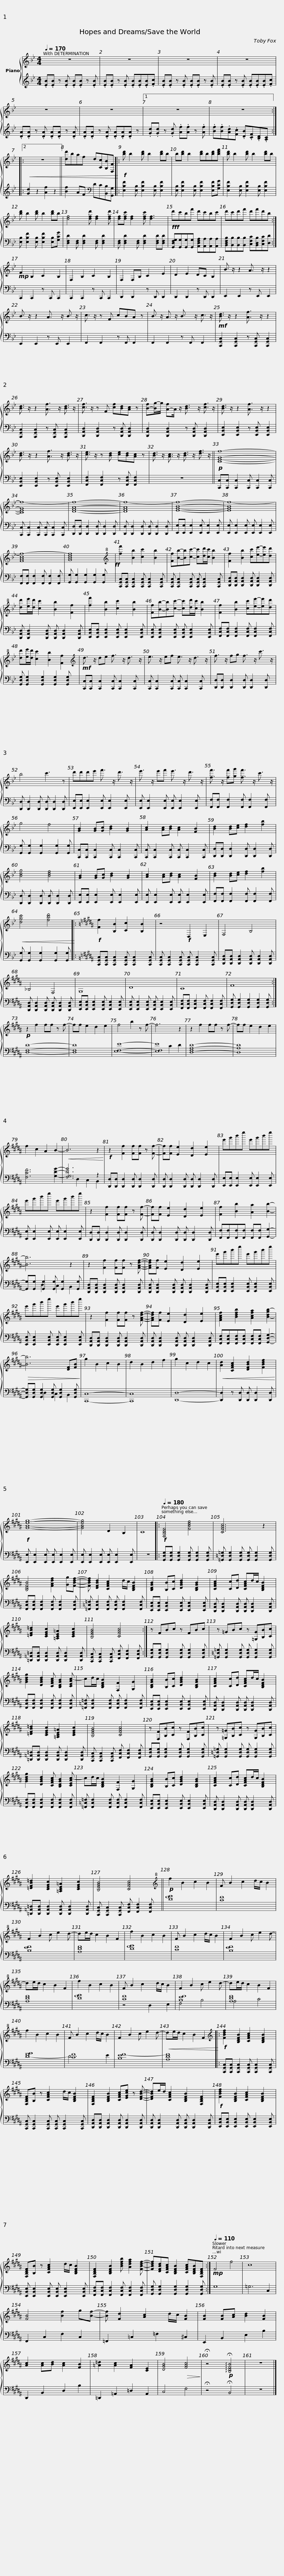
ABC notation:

X:1
%%score { 1 | ( 2 3 ) }
L:1/8
Q:1/4=170
M:4/4
I:linebreak $
K:Bb
V:1 treble
V:2 treble
V:3 treble
V:1
 z8 | z8 | z8 | z8 | z8 |$ %5
 z8 |1 z8 | z8 ::2!<(! z8 || [dd']baf d[Cc][B,B][F,F]!<)! |:$ %10
!f! [bd'] b2 [bd'] b2 [bd']b | b[bd'] b2 [bd']b[bd'][bd'f'] | [bd'] b2 [bd'] b2 [bd']b | [bd'] b2 [bd'] b2 [bd']b |$ [df]4 [dfd'] [df]2 [dfd'] | %15
 [df][dfc'] [df]2 [dfc'] [df]3 |!fff! d'c'bf' d'c'bc' | d'c'd'f' d'f'd'b :|!mp! F2 B,2 C2 B,2 |$ F,2 B,2 C2 B,2 | %20
 F,2 F,B, C2 E2 | D2 E2 DC B,2 | B3/2 z/ z2 A3/2 z/ z2 | B3/2 z/ z2 A3/2 z/ B3/2 z/ |$ c3/2 z/ z F cBA z | %25
 B3/2 z/ A3/2 z/ B3/2 z/ c3/2 z/ |!mf! [Bd]3/2 z/ z2 [Af]3/2 z/ z2 | [Bd]3/2 z/ z2 [Af]3/2 z/ [Bd]3/2 z/ | [cf]3/2 z/ z F [cf][Bd][Ac] z |$ [B-f][Bg-]/g/ [A-f]A/ z/ [Bd]3/2 z/ [cf]3/2 z/ | %30
 [Bd]3/2 z/ z2 [Af]3/2 z/ z2 | [Bd]3/2 z/ z2 [Af]3/2 z/ [Bd]3/2 z/ | [ce]3/2 z/ z [Bd] [ce][Bd][Ac] z |$ [Bd]3/2 z/ [Ac]3/2 z/ [Bd]3/2 z/ [df]3/2 z/ ||!p! [CEGf]8- | %35
 [CEGf-]8 | [DFAf]8- |$ [DFAf-]8 | [EGBf]8- | [EGBf-]8 | %40
 [FAcf-]8 | [GBdf]8!ff! |$[K:treble+8] [ff']2 [Bb]2 [cc']2 [Bb]2 | [Ff][Bb]-[Bb][cc']- [cc'][dd']/[cc']/ [Bb]2 | [Ff]2 [Bb]2 [cc'][ee']-[ee'][dd'] | %45
 [dd'][ee']/[dd']/ [cc']2 [Bb]2 [Ff]2 |$ [ff']2 [Bb]2 [cc']2 [Bb]2 | [Ff][Bb]-[Bb][cc']- [cc'][dd']/[cc']/ [Bb]2 | [Ff]2 [Bb]2 [cc'][ee']-[ee'][dd'] | [dd'][ee']/[dd']/ [cc']2 [Bb]2 [Ff]2 |$ %50
[K:treble]!mf! d3/2 z/ de f3/2 z/ d3/2 z/ | e3/2 z/ ef e3/2 z/ d3/2 z/ | f3/2 z/ fg f3/2 z/ c'3/2 z/ | b4 c'3 z |$ d'd'd'e' f'3/2 z/ d'3/2 z/ | %55
 e'3/2 z/ e'f' e'3/2 z/ d'3/2 z/ | [ff']3/2 z/ [ff'][gg'] [ff']3/2 z/ c'3/2 z/ | g4 f4 |$ [GB]2 [GB][Gc] [Bd]2 [GB]2 | [Ac]2 [Ac][Bd] [Ac]2 [FB]2 | %60
 [Bd]2 [Bd][ce] [df]2 [fb]2 | [Bdg]4 [Bdf]4 |$ [GB]2 [GB][Gc] [Bd]2 [GB]2 | [Ac]2 [Ac][Bd] [Ac]2 [FB]2 | [Bd]2 [Bd][ce] [df]2 [fb]2 | %65
!<(! [dgc']4 [fbd']4!<)! |:$[K:B]!f! [Ff]2 [B,B]2 [Cc]2 [B,B]2 | z4!f! D,2 E,2 | F,4 B,4 | _B,4 F,4 |$ %70
 G,8 | D8 | C8 | F8 :|!p! z2 f2 ff z f- |$ %75
 ff e2 d2 e2 | f4 b2 z f- | f6 z2 | z2 f2 ff z f- | ff e2 d2 e2 | %80
 f2 c2 A2 B2- |!<(! B6 z2!<)! |$!f! z2 [Ff]2 [Ff][Ff] z [Ff]- | [Ff][Ff] [Ee]2 [Dd]2 [Ee]2 | e'g'b'e'' e'g'b'e'' | %85
 e'g'b'e'' e'g'b'e'' |$ z2 [Ff]2 [Ff][Ff] z [Ff]- | [Ff][Ff] [Ee]2 [Dd]2 [Ee]2 | [Ff]2 [Bb]2 [Aa]2 [Bb]2- | [Bb]6 z2 |$ %90
 z2 [Ff]2 [Ff][Ff] z [FAdf]- | [FAdf][Ff] [Ee]2 [Dd]2 [Ee]2 | e'g'b'e'' e'g'b'e'' | e'g'b'e'' e'g'b'e'' |$ z2 [Ff]2 [Ff][Ff] z [FAdf]- | %95
 [FAdf][Ff] [Ee]2 [Dd]2 [Ee]2 | [FAcf]2 [Bdfb]2 [Acfa]2 [B-dgb-]2 |!>(! [Bb]6 [DF][FB]!>)! | g2 B2 c2 B2 |$ d2 B2 d2 f2 | %100
 g2 c2 d2 c2 |!<(! [Ad]2 [CFAc]2 [DFBd]2 [FBdf]2!<)! |!f! [GBeg]8- | [GBeg]4 D2 B,2 | C8 |:$ %105
[Q:1/4=180]!f! [F,B,DF]4 [FBdf]4 | [CFAc]6 z2 | [B,DFB]4 [FAdf]2 [Gg][FBdf]- | [FBdf] [DFBd]2 [CFAc]2 d/c/ [B,DFB]2 |$ [B,DGB]2 [B,B][Cc] [DGBd]2 [B,DGB]2 | %110
 [CFAc]2 [Cc][Dd] [CFAc]d/c/ [B,DFB]2 | [=DFB=d]2 [CEGc]2 [=A,CE=A]2 [CEGc]2 | [B,EGB]4 [CFAc]4 :|$ z FBc z FBc | z =GBc z [=G,G][B,B][Cc] | %115
 [GBdg]2 [DGBd]2 [CFAc] [B,DGB]2 [CEAc-] | cd/c/ [B,DFB]2 [F,F]2 [G,G]2 |$ [B,DGB]2 [B,B][Cc] [DGBd]2 [B,DGB]2 | [CFAc]2 [Cc][Dd] [CFAc]d/c/ [B,DFB]2 | [=DFB=d]2 [CEGc]2 [=A,CE=A]2 [CEGc]2 | %120
 [B,EGB]4 [CFAc]4 |$ z [F,F][B,B][Cc] z [F,F][B,B][Cc] | z [=G,=G][B,B][Cc] z [G,G][B,B][Cc] | [GBdg]2 [DGBd]2 [CFAc] [B,DGB]2 [CEAc-] | cd/c/ [B,DFB]2 [F,F]2 [G,G]2 |$ %125
 [B,DGB]2 [B,B][Cc] [DGBd]2 [B,DGB]2 | [CFAc]2 [Cc][Dd] [CFAc]d/c/ [B,DFB]2 | [=DFB=d]2 [CEGc]2 [=A,CE=A]2 [CEGc]2 | [B,EGB]4 [CFAc]4 ||$[K:treble+8]!p! f2 B2 c2 B2 | %130
 F B2 c2 d/c/ B2 | F2 B2 c e2 d- | de/d/ c2 B2 F2 | f2 B2 c2 B2 | F B2 c2 d/c/ B2 | %135
 F2 B2 c e2 d- |$ de/d/ c2 B2 F2 | f2 B2 c2 B2 | F B2 c2 d/c/ B2 | F2 B2 c e2 d- | %140
 de/d/ c2 B2 F2 | f2 B2 c2 B2 | F B2 c2 d/c/ B2 |$ F2 B2 c e2 d- |!<(! de/d/ c2 B2 F2!<)! |: %145
[K:treble]!f! [FBdf]2 [B,DFB]2 [CFAc]2 [B,DFB]2 | [F,B,DF][B,B] z [CFAc]2 d/c/ [B,DFB]2 | [F,B,DF]2 [B,DFB]2 [CFAc][EGce] z [DFBd]- |$ [DFBd]e/d/ [CFAc]2 [B,DFB]2 [F,B,DF]2 |!f! [FBdf]2 [B,DFB]2 [CFAc]2 [B,DFB]2 | %150
 [F,B,DF][B,B] z [CFAc]2 d/c/ [B,DFB]2 | [F,B,DF]2 [B,DFB]2 [Bdfb] [Adfa]2 [FBdf]- |$ [FBdf][DFBd][CFAc] [B,DFB]2 [CFAc][B,DFB][F,B,DF] :|[Q:1/4=110]!mp! F4 f4 | c8 | %155
 [FB]4 [Bf]2 g[Bf]- | [Bf] [Fd]2 [Ac]2 d/c/ [FB]2 | [FB]2 [FB][Ac] [Bd]2 [FB]2 | [Ac]2 [Ac][Bd] [Ac]2 [FB]2 |$ [=A=d]2 [Ac]2 [FA]2 [CE]2 | %160
 [DGB]4!>(! [FAc]4!>)! | !fermata!z4!p! !arpeggio!!fermata![B,DFB]4 | z8 |] %163
V:2
 .[EB].[EB] z .[EB] .[EB].[EB] z .[EB] | .[EB].[EB] z .[EB] .[EB].[EB].[EB].[Fc] | .[EB].[EB] z .[EB] .[EB].[EB] z .[EB] | .[EB].[EB] z .[EB] .[EB].[EB].[EB].[Fc] | .[DA].[DA] z .[DA] .[DA].[DA] z .[DA] |$ %5
 .[DA].[DA] z .[DA] .[DA].[DA].[DA] z |1 .[Gd].[Gd] z .[Gd] .[Af].[Af] z .[Af] | .[Bf].[Bf].[Ad].[Fc] .[DB].[CF].[B,D].[A,C] ::2 [Gd]2 z2 [Af]2 z2 || [Bf]2 AF[K:bass] DC[B,,B,][G,,G,] |:$ %10
 [E,B,F]2 [E,B,] [E,B,F]2 [E,B,] [E,B,F]2 | [E,B,] [E,B,F]2 [E,B,] [E,B,F]2 [E,B,F][G,CG] | [E,B,F]2 [E,B,] [E,B,F]2 [E,B,] [E,B,F]2 | [E,B,] [E,B,F]2 [E,B,] [E,B,F]2 [E,B,][G,CG] |$ [D,F,D]2 [D,F,] [D,F,D]2 [D,F,] [D,F,D]2 | %15
 [D,F,] [D,F,D]2 [D,F,] [D,F,D]2 [D,F,D][D,F,D] | [G,,D,F,G,][G,,G,][G,,G,][G,,G,] [A,,D,F,A,][A,,A,][A,,A,][A,,A,] | [B,,D,F,B,][B,,B,][B,,B,][B,,B,] [C,F,C][B,,D,B,][C,F,C][D,D] :| C,,2 C,,2 z C,, C,,2 |$ C,,2 C,,2 z C,, C,,2 | %20
 D,,2 D,,2 z D,, D,,2 | D,,2 D,,2 z D,, D,,2 | E,,2 E,,2 z E,, E,,2 | E,,2 E,,2 z E,, E,,2 |$ F,,2 F,,2 z F,, F,,2 | %25
 F,,2 F,,2 z F,, F,,2 | [C,,G,,C,]2 [C,,G,,C,]2 z [C,,G,,C,] [C,,G,,C,]2 | [C,,G,,C,]2 [C,,G,,C,]2 z [C,,G,,C,] [C,,G,,C,]2 | [D,,A,,D,]2 [D,,A,,D,]2 z [D,,A,,D,] [D,,A,,D,]2 |$ [D,,A,,D,]2 [D,,A,,D,]2 z [D,,A,,D,] [D,,A,,D,]2 | %30
 [E,,B,,E,]2 [E,,B,,E,]2 z [E,,B,,E,] [E,,B,,E,]2 | [E,,B,,E,]2 [E,,B,,E,]2 z [E,,B,,E,] [E,,B,,E,]2 | [F,,C,F,]2 [F,,C,F,]2 z [F,,C,F,] [F,,C,F,]2 |$ z8 || [C,,C,][C,,C,] [C,,C,]2 [C,,C,] [C,,C,]2 [C,,C,] | %35
 [C,,C,] [C,,C,]2 [C,,C,] [C,,C,] [C,,C,]2 [C,,C,] | [D,,D,][D,,D,] [D,,D,]2 [D,,D,] [D,,D,]2 [D,,D,] |$ [D,,D,] [D,,D,]2 [D,,D,] [D,,D,] [D,,D,]2 [D,,D,] | [E,,E,][E,,E,] [E,,E,]2 [E,,E,] [E,,E,]2 [E,,E,] | [E,,E,] [E,,E,]2 [E,,E,] [E,,E,] [E,,E,]2 [E,,E,] | %40
 [F,,F,][F,,F,] [F,,F,]2 [F,,F,] [F,,F,]2 [F,,F,] | [G,,G,] [G,,G,]2 [G,,G,]2 [G,,G,]2 [G,,G,] |$ [C,,G,,C,][C,,G,,C,] [C,,G,,C,]2 [C,,G,,C,] [C,,G,,C,]2 [C,,G,,C,] | [C,,G,,C,] [C,,G,,C,]2 [C,,G,,C,] [C,,G,,C,] [C,,G,,C,]2 [C,,G,,C,] | [D,,A,,D,][D,,A,,D,] [D,,A,,D,]2 [D,,A,,D,] [D,,A,,D,]2 [D,,A,,D,] | %45
 [D,,A,,D,] [D,,A,,D,]2 [D,,A,,D,] [D,,A,,D,] [D,,A,,D,]2 [D,,A,,D,] |$ [E,,B,,E,][E,,B,,E,] [E,,B,,E,]2 [E,,B,,E,] [E,,B,,E,]2 [E,,B,,E,] | [E,,B,,E,] [E,,B,,E,]2 [E,,B,,E,] [E,,B,,E,] [E,,B,,E,]2 [E,,B,,E,] | [F,,C,F,][F,,C,F,] [F,,C,F,]2 [F,,C,F,] [F,,C,F,]2 [F,,C,F,] | [G,,D,G,] [G,,D,G,]2 [G,,D,G,]2 [G,,D,G,]2 [G,,D,G,] |$ %50
 [C,,C,][C,,C,] [C,,C,]2 [C,,C,] [C,,C,]2 [C,,C,] | [C,,C,] [C,,C,]2 [C,,C,] [C,,C,] [C,,C,]2 [C,,C,] | [D,,D,][D,,D,] [D,,D,]2 [D,,D,] [D,,D,]2 [D,,D,] | [D,,D,] [D,,D,]2 [D,,D,] [D,,D,] [D,,D,]2 [D,,D,] |$ [E,,E,][E,,E,] [E,,E,]2 [E,,E,] [E,,E,]2 [E,,E,] | %55
 [E,,E,] [E,,E,]2 [E,,E,] [E,,E,] [E,,E,]2 [E,,E,] | [F,,F,][F,,F,] [F,,F,]2 [F,,F,] [F,,F,]2 [F,,F,] | [G,,G,] [G,,G,]2 [G,,G,]2 [G,,G,]2 [G,,G,] |$ [C,,C,][C,,C,] [C,,C,]2 [C,,C,] [C,,C,]2 [C,,C,] | [C,,C,] [C,,C,]2 [C,,C,] [C,,C,] [C,,C,]2 [C,,C,] | %60
 [D,,D,][D,,D,] [D,,D,]2 [D,,D,] [D,,D,]2 [D,,D,] | [D,,D,] [D,,D,]2 [D,,D,] [D,,D,] [D,,D,]2 [D,,D,] |$ [E,,E,][E,,E,] [E,,E,]2 [E,,E,] [E,,E,]2 [E,,E,] | [E,,E,] [E,,E,]2 [E,,E,] [E,,E,] [E,,E,]2 [E,,E,] | [F,,F,][F,,F,] [F,,F,]2 [F,,F,] [F,,F,]2 [F,,F,] | %65
 [G,,G,] [G,,G,]2 [G,,G,]2 [G,,G,]2 [G,,G,] |:$[K:B] [C,,G,,C,][C,,G,,C,] [C,,G,,C,]2 [C,,G,,C,] [C,,G,,C,]2 [C,,G,,C,] | [C,,G,,C,] [C,,G,,C,]2 [C,,G,,C,] [C,,G,,C,] [C,,G,,C,]2 [C,,G,,C,] | [D,,A,,D,][D,,A,,D,] [D,,A,,D,]2 [D,,A,,D,] [D,,A,,D,]2 [D,,A,,D,] | [D,,A,,D,] [D,,A,,D,]2 [D,,A,,D,] [D,,A,,D,] [D,,A,,D,]2 [D,,A,,D,] |$ %70
 [E,,B,,E,][E,,B,,E,] [E,,B,,E,]2 [E,,B,,E,] [E,,B,,E,]2 [E,,B,,E,] | [E,,B,,E,] [E,,B,,E,]2 [E,,B,,E,] [E,,B,,E,] [E,,B,,E,]2 [E,,B,,E,] | [F,,C,F,][F,,C,F,] [F,,C,F,]2 [F,,C,F,] [F,,C,F,]2 [F,,C,F,] | [G,,D,G,] [G,,D,G,]2 [G,,D,G,]2 [G,,D,G,]2 [G,,D,G,] :| [D,F,D]8- |$ %75
 [D,F,D]8 | [E,F,E]8- | [E,F,E]8 | [D,A,D]8- | [D,A,D]8 | %80
 [F,CF]6 [G,DG]2- | [F,G,DG]6 z2 |$ [D,,D,][D,,D,] [D,,D,]2 [D,,D,] [D,,D,]2 [D,,D,] | [D,,D,] [D,,D,]2 [D,,D,] [D,,D,] [D,,D,]2 [D,,D,] | [E,,E,][E,,E,] [E,,E,]2 [E,,E,] [E,,E,]2 [E,,E,] | %85
 [E,,E,] [E,,E,]2 [E,,E,] [E,,E,] [E,,E,]2 [E,,E,] |$ [D,,D,][D,,D,] [D,,D,]2 [D,,D,] [D,,D,]2 [D,,D,] | [D,,D,] [D,,D,]2 [D,,D,] [D,,D,] [D,,D,]2 [D,,D,] | [F,,F,][F,,F,][F,,F,][F,,F,] [F,,F,][F,,F,] [G,,G,]2- | [G,,G,][G,,G,] [G,,G,]2 [G,,G,] [G,,G,]2 [G,,G,] |$ %90
 [D,,A,,D,][D,,A,,D,] [D,,A,,D,]2 [D,,A,,D,] [D,,A,,D,]2 [D,,A,,D,] | [D,,A,,D,] [D,,A,,D,]2 [D,,A,,D,] [D,,A,,D,] [D,,A,,D,]2 [D,,A,,D,] | [E,,B,,E,][E,,B,,E,] [E,,B,,E,]2 [E,,B,,E,] [E,,B,,E,]2 [E,,B,,E,] | [E,,B,,E,] [E,,B,,E,]2 [E,,B,,E,] [E,,B,,E,] [E,,B,,E,]2 [E,,B,,E,] |$ [D,,A,,D,][D,,A,,D,] [D,,A,,D,]2 [D,,A,,D,] [D,,A,,D,]2 [D,,A,,D,] | %95
 [D,,A,,D,] [D,,A,,D,]2 [D,,A,,D,] [D,,A,,D,] [D,,A,,D,]2 [D,,A,,D,] | [F,,C,F,][F,,C,F,][F,,C,F,][F,,C,F,] [F,,C,F,][F,,C,F,] [G,,D,G,]2- | [G,,D,G,][G,,D,G,] [G,,D,G,]2 [G,,D,G,] [G,,D,G,]2 [G,,D,G,] | [C,,C,]8- |$ [C,,C,]8 | %100
 [D,,D,]8- | [D,,D,]2 z [D,,D,] [D,,D,] [D,,D,]2 [D,,D,] | [E,,E,] [E,,E,]2 [E,,E,] [E,,E,] [E,,E,]2 [E,,E,] | [E,,E,] [E,,E,]2 [E,,E,] [E,,E,] [E,,E,]2 [E,,E,] | z8 |:$ %105
 [G,,D,G,][G,,D,G,] [G,,D,G,]2 [G,,D,G,] [G,,D,G,]2 [G,,D,G,] | [=G,,=D,=G,] [G,,D,G,]2 [G,,D,G,] [G,,D,G,] [G,,D,G,]2 [G,,D,G,] | [F,,C,F,][F,,C,F,] [F,,C,F,]2 [F,,C,F,] [F,,C,F,]2 [F,,C,F,] | [=F,,=C,=F,] [F,,C,F,]2 [F,,C,F,] [F,,C,F,] [F,,C,F,]2 [F,,C,F,] |$ [E,,B,,E,][E,,B,,E,] [E,,B,,E,]2 [E,,B,,E,] [E,,B,,E,]2 [E,,B,,E,] | %110
 [D,,A,,D,] [D,,A,,D,]2 [D,,A,,D,] [D,,A,,D,] [D,,A,,D,]2 [D,,A,,D,] | [=D,,=A,,=D,][D,,A,,D,] [D,,A,,D,]2 [D,,A,,D,] [D,,A,,D,]2 [D,,A,,D,] | [C,,G,,C,] [C,,G,,C,]2 [C,,G,,C,] [F,,C,F,] [F,,C,F,]2 [F,,C,F,] :|$ [G,,D,G,][G,,D,G,] [G,,D,G,]2 [G,,D,G,] [G,,D,G,]2 [G,,D,G,] | [=G,,=D,=G,] [G,,D,G,]2 [G,,D,G,] [G,,D,G,] [G,,D,G,]2 [G,,D,G,] | %115
 [F,,C,F,][F,,C,F,] [F,,C,F,]2 [F,,C,F,] [F,,C,F,]2 [F,,C,F,] | [=F,,=C,=F,] [F,,C,F,]2 [F,,C,F,] [F,,C,F,] [F,,C,F,]2 [F,,C,F,] |$ [E,,B,,E,][E,,B,,E,] [E,,B,,E,]2 [E,,B,,E,] [E,,B,,E,]2 [E,,B,,E,] | [D,,A,,D,] [D,,A,,D,]2 [D,,A,,D,] [D,,A,,D,] [D,,A,,D,]2 [D,,A,,D,] | [=D,,=A,,=D,][D,,A,,D,] [D,,A,,D,]2 [D,,A,,D,] [D,,A,,D,]2 [D,,A,,D,] | %120
 [C,,G,,C,] [C,,G,,C,]2 [C,,G,,C,] [F,,C,F,] [F,,C,F,]2 [F,,C,F,] |$ [G,,D,G,][G,,D,G,] [G,,D,G,]2 [G,,D,G,] [G,,D,G,]2 [G,,D,G,] | [=G,,=D,=G,] [G,,D,G,]2 [G,,D,G,] [G,,D,G,] [G,,D,G,]2 [G,,D,G,] | [F,,C,F,][F,,C,F,] [F,,C,F,]2 [F,,C,F,] [F,,C,F,]2 [F,,C,F,] | [=F,,=C,=F,] [F,,C,F,]2 [F,,C,F,] [F,,C,F,] [F,,C,F,]2 [F,,C,F,] |$ %125
 [E,,B,,E,][E,,B,,E,] [E,,B,,E,]2 [E,,B,,E,] [E,,B,,E,]2 [E,,B,,E,] | [D,,A,,D,] [D,,A,,D,]2 [D,,A,,D,] [D,,A,,D,] [D,,A,,D,]2 [D,,A,,D,] | [=D,,=A,,=D,][D,,A,,D,] [D,,A,,D,]2 [D,,A,,D,] [D,,A,,D,]2 [D,,A,,D,] | [C,,G,,C,] [C,,G,,C,]2 [C,,G,,C,] [F,,C,F,] [F,,C,F,]2 [F,,C,F,] ||$ [DFG]8 | %130
 [CF]8 | [B,EF]8 | [A,DF]8 | [DFG]8 | [CF]8 | %135
 [B,EF]8 |$ [A,DF]8 | [DFG]8 | [CF]8 | [B,EF]8 | %140
 [A,DF]8 | [FG]8 | [CF]8 |$ [B,E]8 | [A,D]8 |: %145
 [C,,G,,C,][C,,G,,C,] [C,,G,,C,]2 [C,,G,,C,] [C,,G,,C,]2 [C,,G,,C,] | [C,,G,,C,] [C,,G,,C,]2 [C,,G,,C,] [C,,G,,C,] [C,,G,,C,]2 [C,,G,,C,] | [D,,A,,D,][D,,A,,D,] [D,,A,,D,]2 [D,,A,,D,] [D,,A,,D,]2 [D,,A,,D,] |$ [D,,A,,D,] [D,,A,,D,]2 [D,,A,,D,] [D,,A,,D,] [D,,A,,D,]2 [D,,A,,D,] | [E,,B,,E,][E,,B,,E,] [E,,B,,E,]2 [E,,B,,E,] [E,,B,,E,]2 [E,,B,,E,] | %150
 [E,,B,,E,] [E,,B,,E,]2 [E,,B,,E,] [E,,B,,E,] [E,,B,,E,]2 [E,,B,,E,] | [F,,C,F,][F,,C,F,] [F,,C,F,]2 [F,,C,F,] [F,,C,F,]2 [F,,C,F,] |$ [G,,D,G,] [G,,D,G,]2 [G,,D,G,]2 [G,,D,G,]2 [G,,D,G,] :| G,8 | =G,6 C,2 | %155
 F,,2 C,2 F,2 C,2 | =F,,2 =C,2 =F,2 ^C,2 | E,,2 B,,2 E,2 B,2 | D,,2 B,,2 D,2 B,2 |$ =D,,2 =A,,2 =D,2 A,,2 | %160
 C,4 F,4 | !fermata!z4 !fermata!B,,4 | z8 |] %163
V:3
 x8 | x8 | x8 | x8 | x8 |$ %5
 x8 |1 x8 | x8 ::2 x8 || x4[K:bass] x4 |:$ %10
 x8 | x8 | x8 | x8 |$ x8 | %15
 x8 | x8 | x8 :| x8 |$ x8 | %20
 x8 | x8 | x8 | x8 |$ x8 | %25
 x8 | x8 | x8 | x8 |$ x8 | %30
 x8 | x8 | x8 |$ x8 || x8 | %35
 x8 | x8 |$ x8 | x8 | x8 | %40
 x8 | x8 |$ x8 | x8 | x8 | %45
 x8 |$ x8 | x8 | x8 | x8 |$ %50
 x8 | x8 | x8 | x8 |$ x8 | %55
 x8 | x8 | x8 |$ x8 | x8 | %60
 x8 | x8 |$ x8 | x8 | x8 | %65
 x8 |:$[K:B] x8 | x8 | x8 | x8 |$ %70
 x8 | x8 | x8 | x8 :| x8 |$ %75
 x8 | x8 | x4 C2 D2 | F,8 | x8 | %80
 x8 | x2 D,2 C,2 B,,2 |$ x8 | x8 | x8 | %85
 x8 |$ x8 | x8 | x8 | x2 D,2 C,2 B,,2 |$ %90
 x8 | x8 | x8 | x8 |$ x8 | %95
 x8 | x8 | x2 D,2 C,2 B,,2 | x8 |$ x8 | %100
 x8 | x8 | x8 | x8 | x8 |:$ %105
 x8 | x8 | x8 | x8 |$ x8 | %110
 x8 | x8 | x8 :|$ x8 | x8 | %115
 x8 | x8 |$ x8 | x8 | x8 | %120
 x8 |$ x8 | x8 | x8 | x8 |$ %125
 x8 | x8 | x8 | x8 ||$ x8 | %130
 x8 | x8 | x8 | x8 | x8 | %135
 x8 |$ x8 | x8 | z4 D,2 E,2 | F,4 B,4 | %140
 A,4 C4 | D8- | D6 E2 |$ F8- | F8 |: %145
 x8 | x8 | x8 |$ x8 | x8 | %150
 x8 | x8 |$ x8 :| x8 | x8 | %155
 x8 | x8 | x8 | x8 |$ x8 | %160
 x8 | x8 | x8 |] %163
